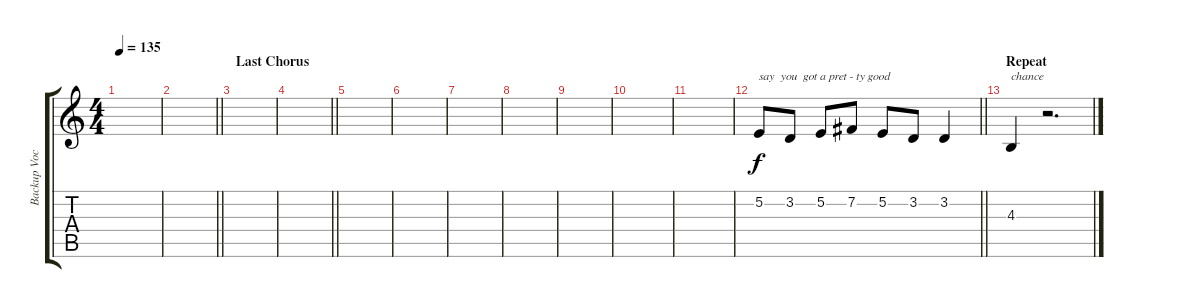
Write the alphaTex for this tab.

\track ("Backup Vocal (Mostly Tim)" "Backup Voc") {instrument synthvoice}
\staff {score tabs}
\tuning (E4 B3 G3 D3 A2 E2) {hide}
\ts (4 4)
\tempo 135
\clef g2
\ks c
|
\barLineRight lightlight
|
\section ("" "Last Chorus")
|
\barLineRight lightlight
|
|
|
|
|
|
|
|
\barLineRight lightlight
5.2.8{txt "say  you  got a pret - ty good"} 3.2.8 5.2.8 7.2.8 5.2.8 3.2.8 3.2.4 |
\section ("" "Repeat")
4.3.4{txt "chance"} r.2{d}
